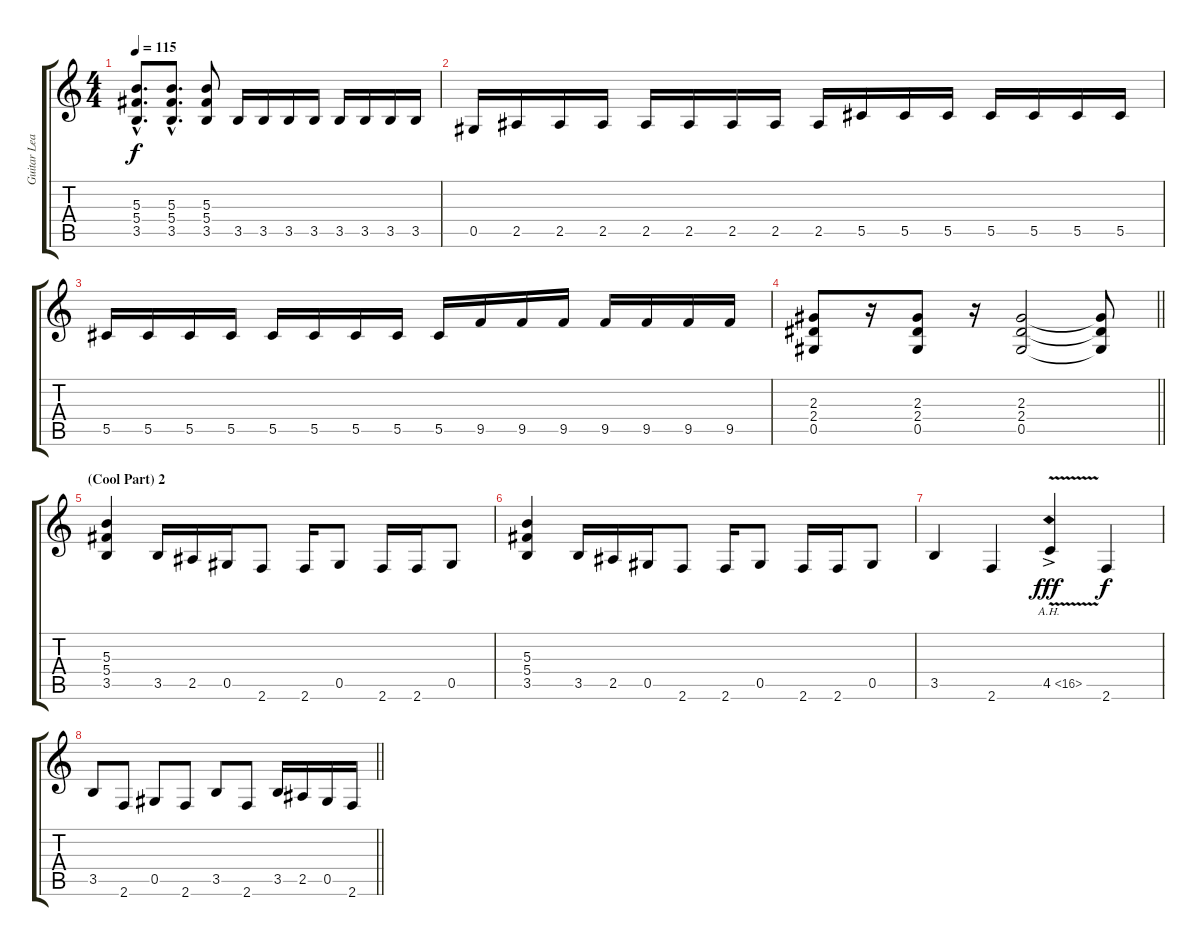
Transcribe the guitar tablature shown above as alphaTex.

\track ("Guitar Lead 2" "Guitar Lea") {instrument overdrivenguitar}
\staff {score tabs}
\tuning (Eb4 Bb3 Gb3 Db3 Ab2 Eb2) {hide}
\ts (4 4)
\tempo 115
\clef g2
\ks c
(5.3{hac} 5.4{hac} 3.5{hac}).8{d dy f} (5.3{hac} 5.4{hac} 3.5{hac}).8{d} (5.3 5.4 3.5).8 3.5.16 3.5.16 3.5.16 3.5.16 3.5.16 3.5.16 3.5.16 3.5.16 |
0.5.16 2.5.16 2.5.16 2.5.16 2.5.16 2.5.16 2.5.16 2.5.16 2.5.16 5.5.16 5.5.16 5.5.16 5.5.16 5.5.16 5.5.16 5.5.16 |
5.5.16 5.5.16 5.5.16 5.5.16 5.5.16 5.5.16 5.5.16 5.5.16 5.5.16 9.5.16 9.5.16 9.5.16 9.5.16 9.5.16 9.5.16 9.5.16 |
\barLineRight lightlight
(2.3 2.4 0.5).8 r.16 (2.3 2.4 0.5).8 r.16 (2.3 2.4 0.5).2 (2.3{t} 2.4{t} 0.5{t}).8 |
\section ("" "(Cool Part) 2")
(5.3 5.4 3.5).4 3.5.16 2.5.16 0.5.16 2.6.8 2.6.16 0.5.8 2.6.16 2.6.16 0.5.8 |
(5.3 5.4 3.5).4 3.5.16 2.5.16 0.5.16 2.6.8 2.6.16 0.5.8 2.6.16 2.6.16 0.5.8 |
3.5.4 2.6.4 4.5{ah 12 v ac}.4{dy fff} 2.6.4{dy f} |
\barLineRight lightlight
3.5.8 2.6.8 0.5.8 2.6.8 3.5.8 2.6.8 3.5.16 2.5.16 0.5.16 2.6.16
